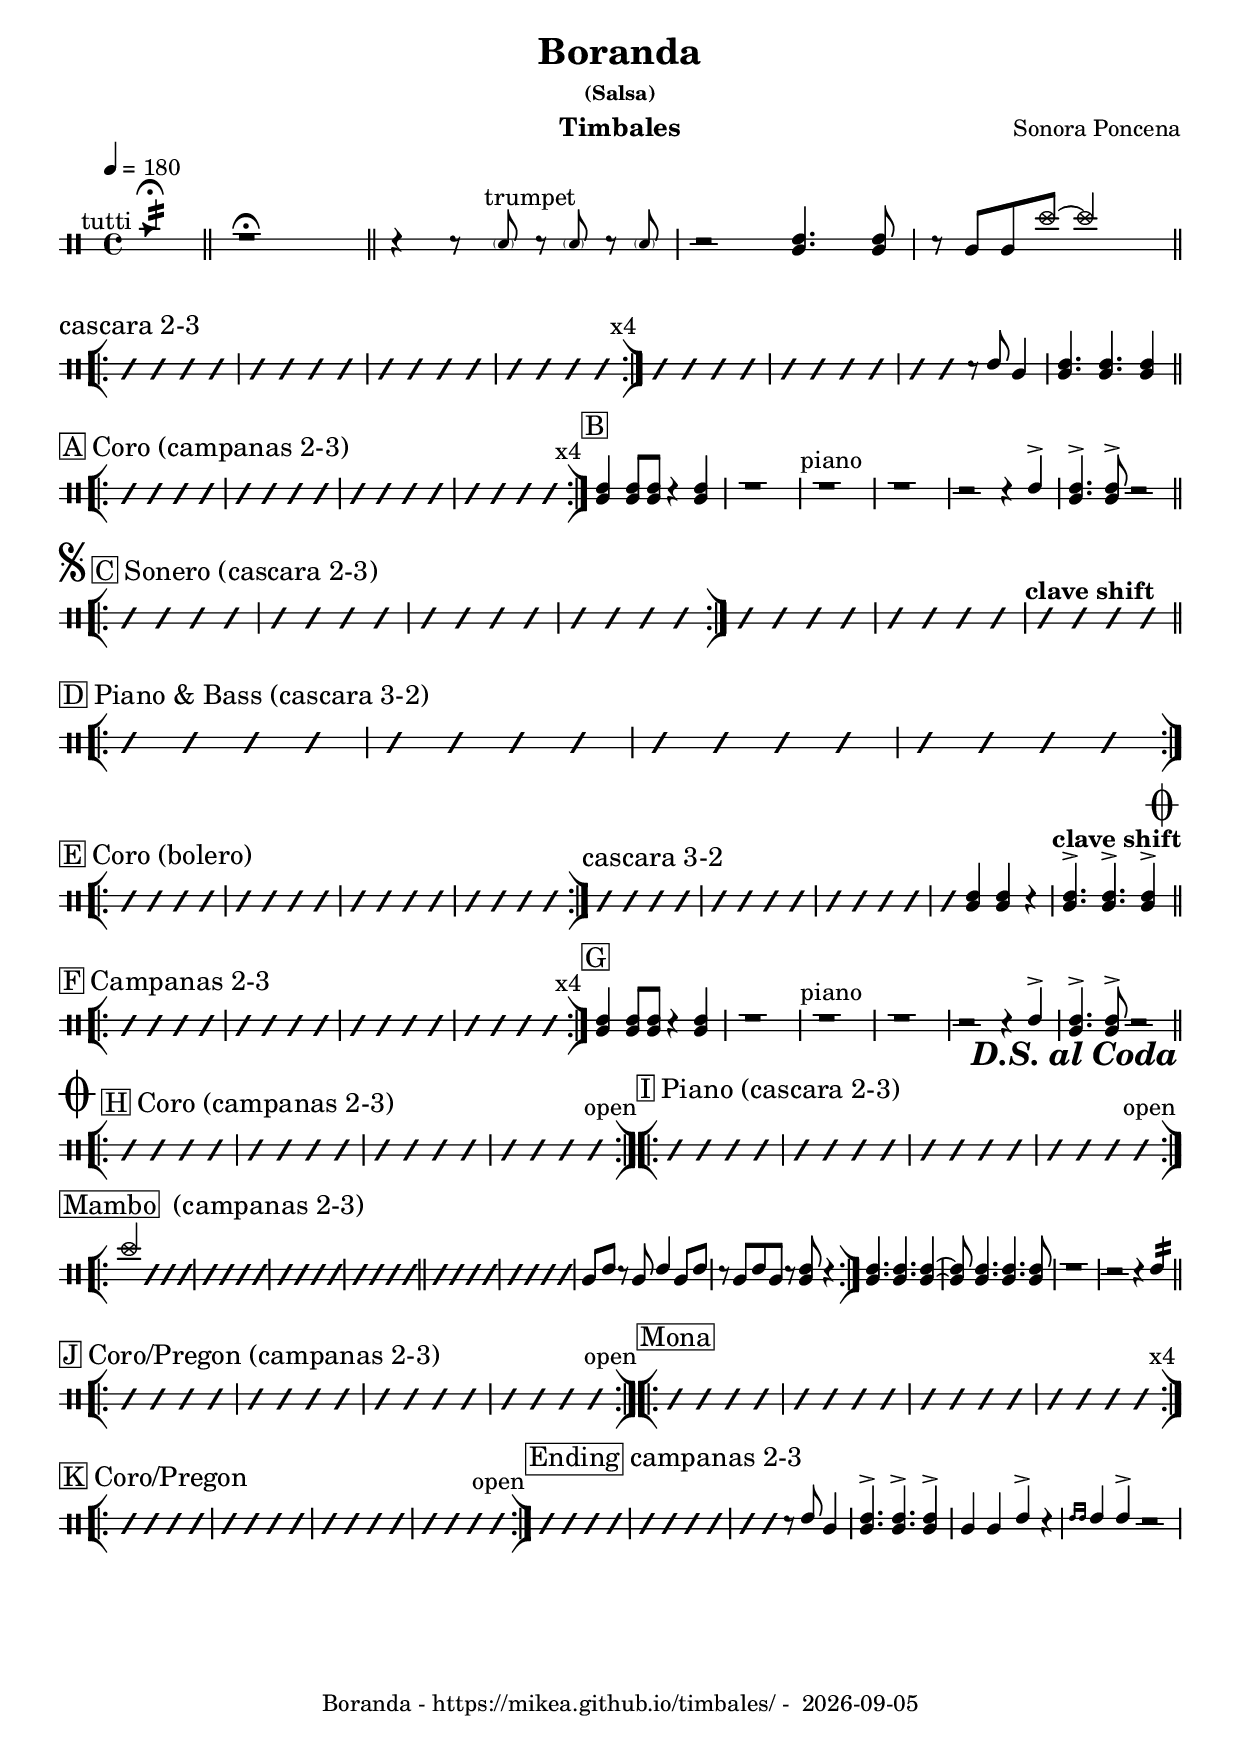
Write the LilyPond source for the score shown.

\version "2.24.2"
\include "charts/common.ly"

date = #(strftime "%Y-%m-%d" (localtime (current-time)))

\header {
  title = "Boranda"
  subsubtitle = "(Salsa)"
  composer = "Sonora Poncena"
  instrument = "Timbales"
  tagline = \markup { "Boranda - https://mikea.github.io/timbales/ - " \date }
}

\newTimbalesStaff <<
    \newDrumVoiceOne \drummode { 
        \tempo 4 = 180

      \partial 4 \textMark "tutti" cb4:16 \fermata |  | \bar "||"
      r1 \fermata | \bar "||"
    | r4 r8 \textMark"trumpet" \ghost toml8 r8 \ghost toml8 r8 \ghost toml8 |
      r2 <<timl4. timh4.>> <<timl8 timh8>> | r8 timl8 timl cymc~ cymc2 \bar "||"

      \ssect "cascara 2-3"
      \bar "[|:-||"
      \comp #4 | \comp #4 | \comp #4 | \comp #4 \textEndMark "x4" |
      \bar ":|]"
      \comp #4 | \comp #4 | \rs \rs r8 timh8 timl4 |  <<timl4. timh4.>>  <<timl4. timh4.>>  <<timl4 timh4>> |

      \sect "A" "Coro (campanas 2-3)"
      \bar "[|:-||"
      \comp #4 | \comp #4 | \comp #4 | \comp #4 \textEndMark "x4" |
      \bar ":|]"

      \sect-no-break "B" ""
      <<timl4 timh4>> <<timl8 timh8>> <<timl8 timh8>> r4 <<timl4 timh4>> | r1 |
      \textMark "piano" r1 | r1 |
      | r2 r4 timh4^> | <<timl4.^> timh4.>>  <<timl8^> timh8>> r2 | \bar "||"

      \sect-segno "C" "Sonero (cascara 2-3)"
      \bar "[|:-||"
      \comp #4 | \comp #4 | \comp #4 | \comp #4 |
      \bar ":|]"
      \comp #4 | \comp #4 | \clave-shift \comp #4 |

      \sect "D" "Piano & Bass (cascara 3-2)"
      \bar "[|:-||"
      \comp #4 | \comp #4 | \comp #4 | \comp #4 |
      \bar ":|][|:"

      \sect "E" "Coro (bolero)"
      \comp #4 | \comp #4 | \comp #4 | \comp #4  |
      \bar ":|]"
      \ssect-no-break "cascara 3-2"
      \comp #4 | \comp #4 | \comp #4 | \rs <<timl4 timh4>> <<timl4 timh4>> r4 | 
      \clave-shift <<timl4.^> timh4.>> <<timl4.^> timh4.>> <<timl4^> timh4>> \big-coda |

      \sect "F" "Campanas 2-3"
      \bar "[|:-||"
      \comp #4 | \comp #4 | \comp #4 | \comp #4 \textEndMark "x4" |
      \bar ":|]"

      \sect-no-break "G" ""
      <<timl4 timh4>> <<timl8 timh8>> <<timl8 timh8>> r4 <<timl4 timh4>> | r1 |
      \textMark "piano" r1 | r1 |
      | r2 r4 timh4^> | <<timl4.^> timh4.>>  <<timl8^> timh8>> r2
      \jump "D.S. al Coda"

      \sect-coda "H" "Coro (campanas 2-3)"
      \bar "[|:-||"
      \comp #4 | \comp #4 | \comp #4 | \comp #4 \textEndMark "open" |       
      \bar ":|][|:"

      \sect-no-break "I" "Piano (cascara 2-3)"
      \comp #4 | \comp #4 | \comp #4 | \comp #4 \textEndMark "open" | 

      \bar ":|][|:"

      \sect "Mambo" " (campanas 2-3)"
      cymc4 \rs \rs \rs | \comp #4 | \comp #4 | \comp #4 | \bar "||"
      \comp #4 | \comp #4 | 
      timl8 timh8 r8 timl8 timh4 timl8 timh8 | r8 timl8 timh8 timl8 r8 <<timl8 timh8>> r4 | 
      \bar ":|]"

      <<timl4. timh4.>> <<timl4. timh4.>> <<timl4~ timh4~>> |
      <<timl8 timh8>> <<timl4. timh4.>> <<timl4. timh4.>> <<timl8 timh8>> |
      r1 | r2 r4 timh4:16 |

      \sect "J" "Coro/Pregon (campanas 2-3)"
      \bar "[|:-||"
      \comp #4 | \comp #4 | \comp #4 | \comp #4 \textEndMark "open" | 

      \bar ":|][|:"

      \sect-no-break "Mona" ""
      \comp #4 | \comp #4 | \comp #4 | \comp #4 \textEndMark "x4" | 

      \bar ":|][|:"

      \sect "K" "Coro/Pregon"
      \comp #4 | \comp #4 | \comp #4 | \comp #4 \textEndMark "open" | 

      \bar ":|]"

      \sect-no-break "Ending" "campanas 2-3"
      \comp #4 | \comp #4 | \rs \rs r8 timh8 timl4 |  <<timl4.^> timh4.>> <<timl4.^> timh4.>> <<timl4^> timh4>> | 
      timl4 timl4 timh4^> r4 | \drag timh4 timh4^> r2 |

      \fine
    }
>>
